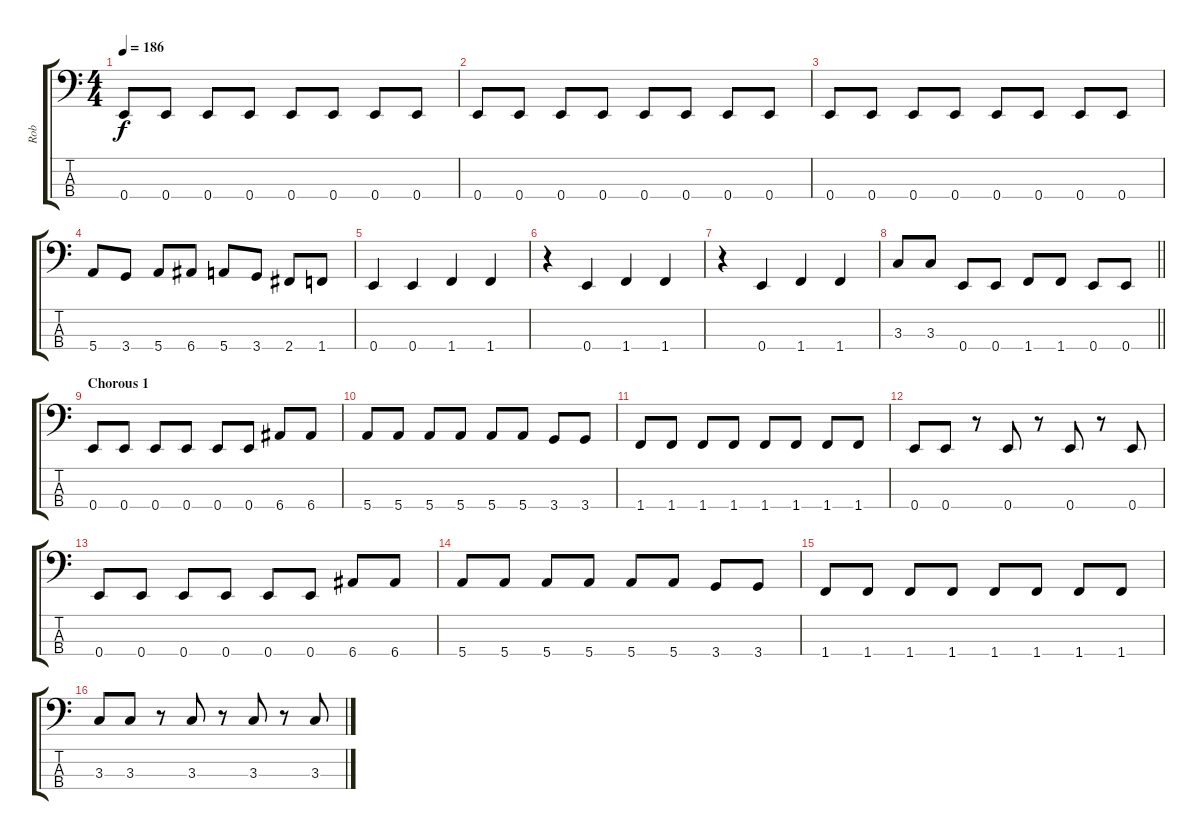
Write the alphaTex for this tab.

\track ("Rob" "Rob") {instrument electricbassfinger}
\staff {score tabs}
\tuning (G2 D2 A1 E1) {hide}
\ts (4 4)
\tempo 186
\clef f4
\ks c
0.4.8{dy f} 0.4.8 0.4.8 0.4.8 0.4.8 0.4.8 0.4.8 0.4.8 |
0.4.8 0.4.8 0.4.8 0.4.8 0.4.8 0.4.8 0.4.8 0.4.8 |
0.4.8 0.4.8 0.4.8 0.4.8 0.4.8 0.4.8 0.4.8 0.4.8 |
5.4.8 3.4.8 5.4.8 6.4.8 5.4.8 3.4.8 2.4.8 1.4.8 |
0.4.4 0.4.4 1.4.4 1.4.4 |
r.4 0.4.4 1.4.4 1.4.4 |
r.4 0.4.4 1.4.4 1.4.4 |
\barLineRight lightlight
3.3.8 3.3.8 0.4.8 0.4.8 1.4.8 1.4.8 0.4.8 0.4.8 |
\section ("" "Chorous 1")
0.4.8 0.4.8 0.4.8 0.4.8 0.4.8 0.4.8 6.4.8 6.4.8 |
5.4.8 5.4.8 5.4.8 5.4.8 5.4.8 5.4.8 3.4.8 3.4.8 |
1.4.8 1.4.8 1.4.8 1.4.8 1.4.8 1.4.8 1.4.8 1.4.8 |
0.4.8 0.4.8 r.8 0.4.8 r.8 0.4.8 r.8 0.4.8 |
0.4.8 0.4.8 0.4.8 0.4.8 0.4.8 0.4.8 6.4.8 6.4.8 |
5.4.8 5.4.8 5.4.8 5.4.8 5.4.8 5.4.8 3.4.8 3.4.8 |
1.4.8 1.4.8 1.4.8 1.4.8 1.4.8 1.4.8 1.4.8 1.4.8 |
3.3.8 3.3.8 r.8 3.3.8 r.8 3.3.8 r.8 3.3.8
